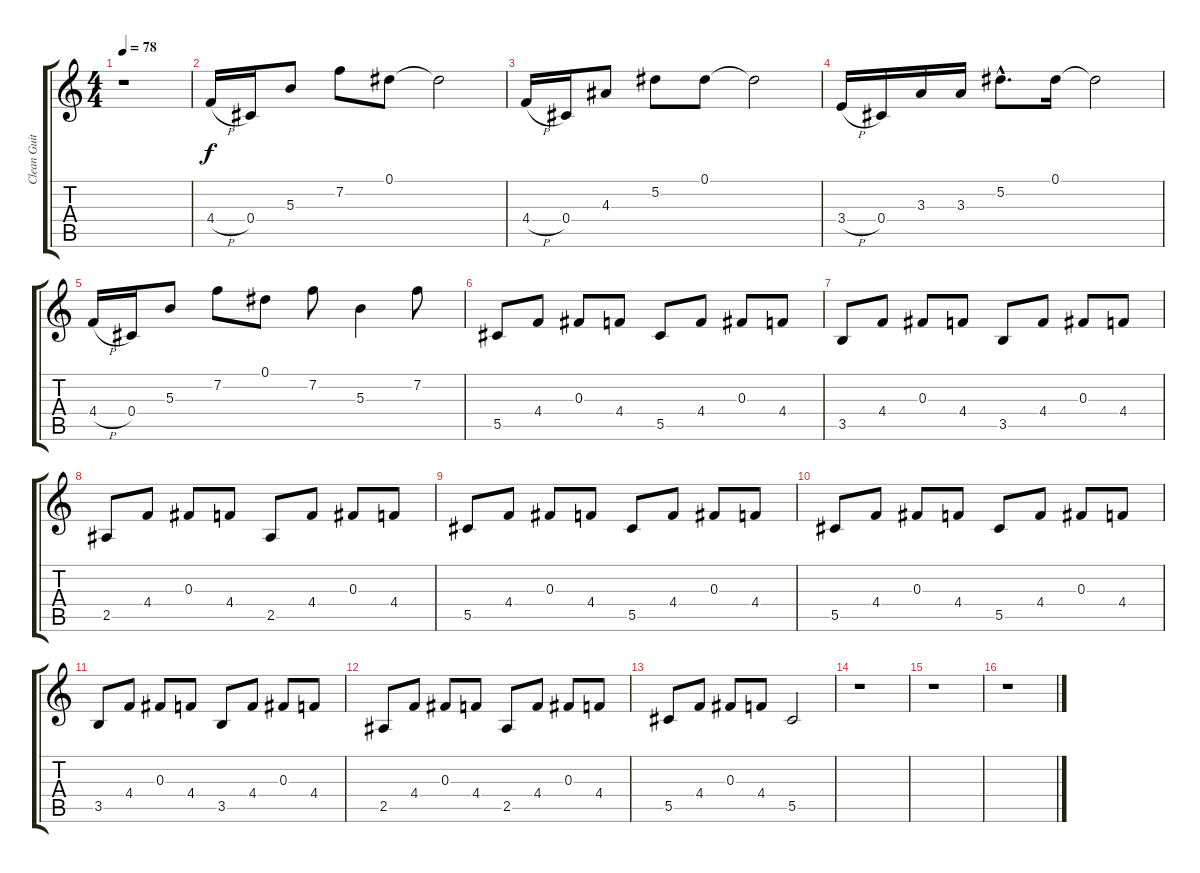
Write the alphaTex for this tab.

\track ("Clean Guitar" "Clean Guit") {instrument electricguitarclean}
\staff {score tabs}
\tuning (Eb4 Bb3 Gb3 Db3 Ab2 Db2) {hide}
\ts (4 4)
\tempo 78
\clef g2
\ks c
r.1{dy f} |
4.4{h}.16 0.4.16 5.3.8 7.2.8 0.1.8 0.1{t}.2 |
4.4{h}.16 0.4.16 4.3.8 5.2.8 0.1.8 0.1{t}.2 |
3.4{h}.16 0.4.16 3.3.16 3.3.16 5.2{hac}.8{d} 0.1.16 0.1{t}.2 |
4.4{h}.16 0.4.16 5.3.8 7.2.8 0.1.8 7.2.8 5.3.4 7.2.8 |
5.5.8 4.4.8 0.3.8 4.4.8 5.5.8 4.4.8 0.3.8 4.4.8 |
3.5.8 4.4.8 0.3.8 4.4.8 3.5.8 4.4.8 0.3.8 4.4.8 |
2.5.8 4.4.8 0.3.8 4.4.8 2.5.8 4.4.8 0.3.8 4.4.8 |
5.5.8 4.4.8 0.3.8 4.4.8 5.5.8 4.4.8 0.3.8 4.4.8 |
5.5.8 4.4.8 0.3.8 4.4.8 5.5.8 4.4.8 0.3.8 4.4.8 |
3.5.8 4.4.8 0.3.8 4.4.8 3.5.8 4.4.8 0.3.8 4.4.8 |
2.5.8 4.4.8 0.3.8 4.4.8 2.5.8 4.4.8 0.3.8 4.4.8 |
5.5.8 4.4.8 0.3.8 4.4.8 5.5.2 |
r.1 |
r.1 |
r.1
